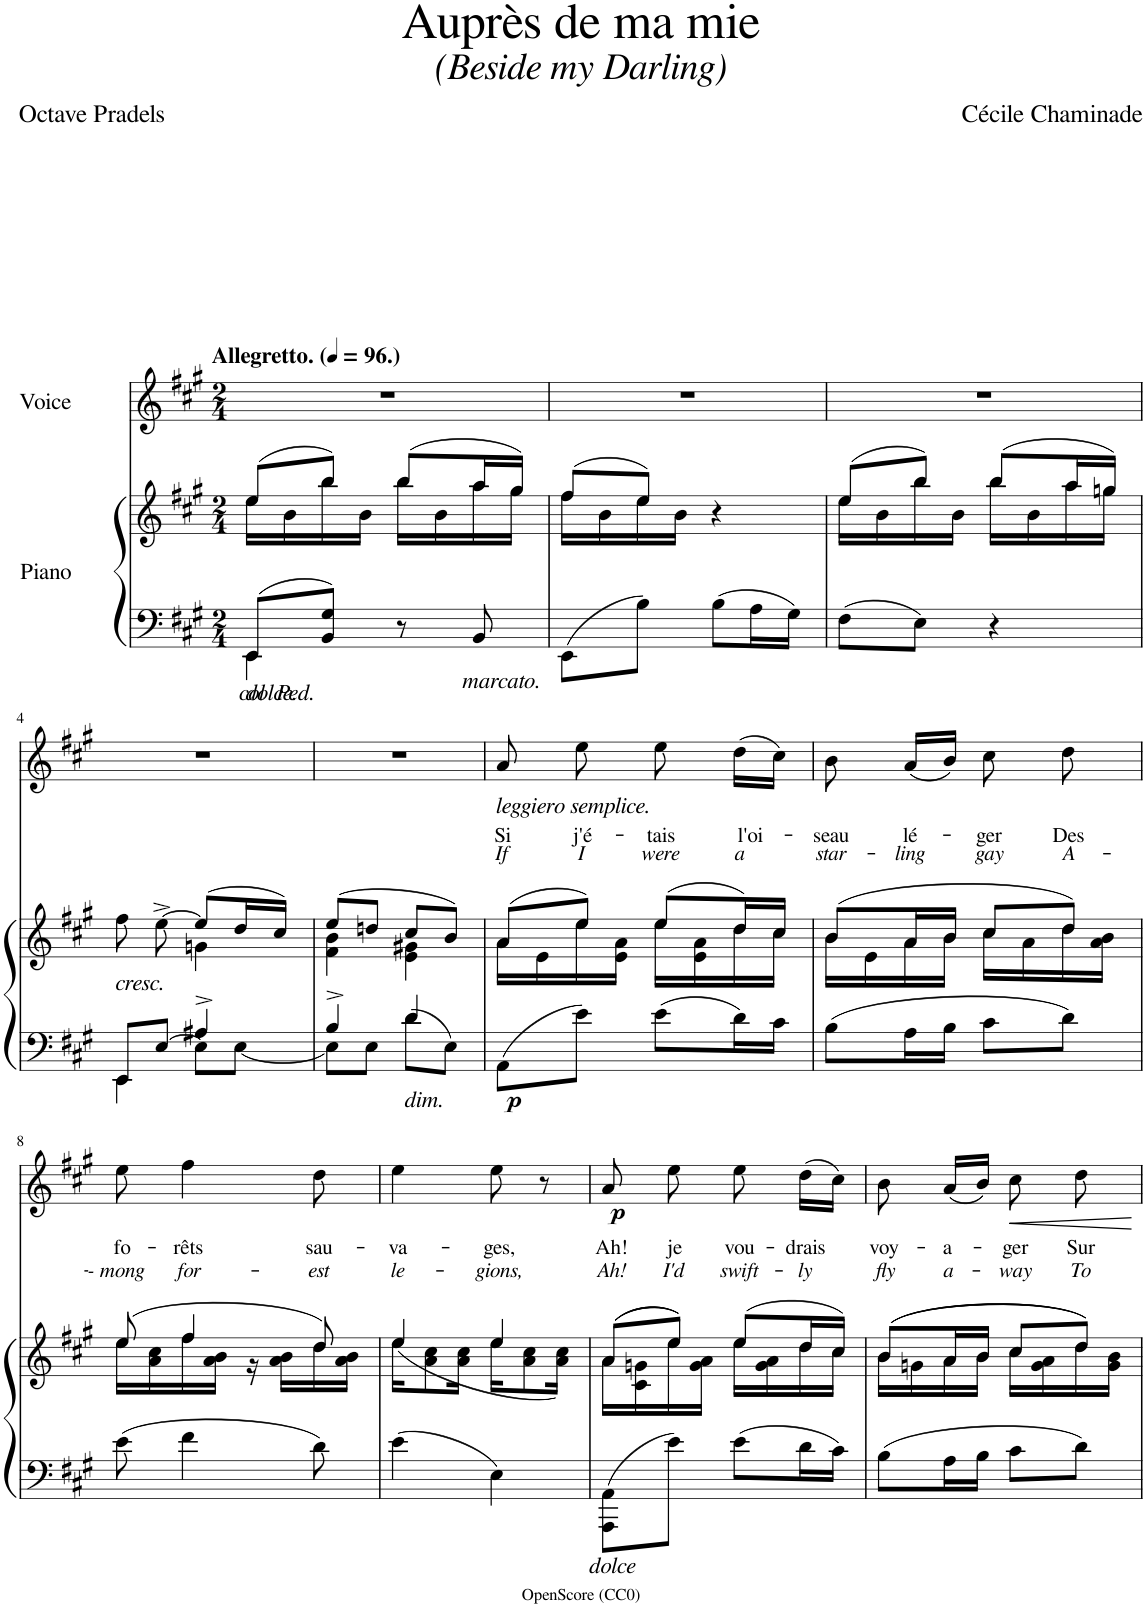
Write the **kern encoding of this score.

**kern	**kern	**dynam	**kern	**text	**text	**dynam
*part2	*part2	*part2	*part1	*part1	*part1	*part1
*staff3	*staff2	*staff2/3	*staff1	*staff1	*staff1	*staff1
*I"Piano	*	*	*I"Voice	*	*	*
*I'Pno	*	*	*	*	*	*
*clefF4	*clefG2	*	*clefG2	*	*	*
*k[f#c#g#]	*k[f#c#g#]	*	*k[f#c#g#]	*	*	*
*M2/4	*M2/4	*	*M2/4	*	*	*
*MM96	*MM96	*	*MM96	*	*	*
=1	=1	=1	=1	=1	=1	=1
*^	*^	*	*	*	*	*
!	!	!	!	!	!LO:TX:a:B:t=Allegretto. (	!	!	!
!	!	!	!	!	!LO:TX:a:B:t=.)	!	!	!
!LO:TX:b:i:t=dolce.	!	!	!	!	!	!	!	!
!LO:TX:b:i:t=col  Ped.	!	!	!	!	!	!	!	!
8EE/L	4EE\	(8ee/L	16ee\LL	.	2r	.	.	.
.	.	.	16b\	.	.	.	.	.
8BB/ 8G#/J	.	8bb/J)	16bb\	.	.	.	.	.
.	.	.	16b\JJ	.	.	.	.	.
8r	4ryy	(8bb/L	16bb\LL	.	.	.	.	.
.	.	.	16b\	.	.	.	.	.
!LO:TX:b:i:t=marcato.	!	!	!	!	!	!	!	!
8BB/	.	16aa/L	16aa\	.	.	.	.	.
.	.	16gg#/JJ)	16gg#\JJ	.	.	.	.	.
*v	*v	*	*	*	*	*	*	*
=2	=2	=2	=2	=2	=2	=2	=2
8EE\L	(8ff#/L	16ff#\LL	.	2r	.	.	.
.	.	16b\	.	.	.	.	.
8B\J	8ee/J)	16ee\	.	.	.	.	.
.	.	16b\JJ	.	.	.	.	.
8B\L	4r	4ryy	.	.	.	.	.
16A\L	.	.	.	.	.	.	.
16G#\JJ	.	.	.	.	.	.	.
=3	=3	=3	=3	=3	=3	=3	=3
8F#\L	(8ee/L	16ee\LL	.	2r	.	.	.
.	.	16b\	.	.	.	.	.
8E\J	8bb/J)	16bb\	.	.	.	.	.
.	.	16b\JJ	.	.	.	.	.
4r	(8bb/L	16bb\LL	.	.	.	.	.
.	.	16b\	.	.	.	.	.
.	16aa/L	16aa\	.	.	.	.	.
.	16ggn/JJ)	16gg\JJ	.	.	.	.	.
!!LO:LB:g=z
=4	=4	=4	=4	=4	=4	=4	=4
*^	*	*	*	*	*	*	*
!	!	!LO:TX:b:i:t=cresc.	!	!	!	!	!	!
8EE/L	4EE\	8ryy	8ff#\	.	2r	.	.	.
[8E/J	.	[8ee^\	8ryy	.	.	.	.	.
8E\L]	4A#X^/	(8ee/L]	4gn\	.	.	.	.	.
[8E\J	.	16dd/L	.	.	.	.	.	.
.	.	16cc#/JJ)	.	.	.	.	.	.
=5	=5	=5	=5	=5	=5	=5	=5	=5
8E\L]	4B^/	(8ee/L	4f#\ 4b\	.	2r	.	.	.
8E\J	.	8ddn/J	.	.	.	.	.	.
!LO:TX:b:i:t=dim.	!	!	!	!	!	!	!	!
8d\L	4d/	8cc#/L	4e\ 4g#X\	.	.	.	.	.
8E\J	.	8b/J)	.	.	.	.	.	.
*v	*v	*	*	*	*	*	*	*
=6	=6	=6	=6	=6	=6	=6	=6
!	!	!	!	!LO:TX:b:i:t=leggiero semplice.	!	!	!
!	!	!	!LO:DY:b=2	!	!LO:LY:b	!LO:LY:b	!
8AA\L	(8a/L	16a\LL	p	8a/	Si	If	.
.	.	16e\	.	.	.	.	.
!	!	!	!	!	!LO:LY:b	!LO:LY:b	!
8e\J	8ee/J)	16ee\	.	8ee\	j'é-	I	.
.	.	16e\ 16a\JJ	.	.	.	.	.
!	!	!	!	!	!LO:LY:b	!LO:LY:b	!
8e\L	(8ee/L	16ee\LL	.	8ee\	-tais	were	.
.	.	16e\ 16a\	.	.	.	.	.
!	!	!	!	!	!LO:LY:b	!LO:LY:b	!
16d\L	16dd/L)	16dd\	.	(16dd\LL	l'oi-	a	.
16c#\JJ	16cc#/JJ	16cc#\JJ	.	16cc#\JJ)	.	.	.
=7	=7	=7	=7	=7	=7	=7	=7
!	!	!	!	!	!LO:LY:b	!LO:LY:b	!
8B\L	(8b/L	16b\LL	.	8b\	-seau	star-	.
.	.	16e\	.	.	.	.	.
!	!	!	!	!	!LO:LY:b	!LO:LY:b	!
16A\L	16a/L	16a\	.	(16a/LL	lé-	-ling	.
16B\JJ	16b/JJ	16b\JJ	.	16b/JJ)	.	.	.
!	!	!	!	!	!LO:LY:b	!LO:LY:b	!
8c#\L	8cc#/L	16cc#\LL	.	8cc#\	-ger	gay	.
.	.	16a\	.	.	.	.	.
!	!	!	!	!	!LO:LY:b	!LO:LY:b	!
8d\J	8dd/J)	16dd\	.	8dd\	Des	A-	.
.	.	16a\ 16b\JJ	.	.	.	.	.
!!LO:LB:g=z
=8	=8	=8	=8	=8	=8	=8	=8
!	!	!	!	!	!LO:LY:b	!LO:LY:b	!
8e\	(8ee/	16ee\LL	.	8ee\	fo-	-- mong	.
.	.	16a\ 16cc#\	.	.	.	.	.
!	!	!	!	!	!LO:LY:b	!LO:LY:b	!
4f#\	4ff#/	16ff#\	.	4ff#\	-rêts	for-	.
.	.	16a\ 16b\JJ	.	.	.	.	.
.	.	16r	.	.	.	.	.
.	.	16a\ 16b\LL	.	.	.	.	.
!	!	!	!	!	!LO:LY:b	!LO:LY:b	!
8d\	8dd/)	16dd\	.	8dd\	sau-	-est	.
.	.	16a\ 16b\JJ	.	.	.	.	.
=9	=9	=9	=9	=9	=9	=9	=9
!	!	!	!	!	!LO:LY:b	!LO:LY:b	!
4e\	(4ee/	16ee\KL	.	4ee\	-va-	le-	.
.	.	8a\ 8cc#\	.	.	.	.	.
.	.	16a\ 16cc#\Jk	.	.	.	.	.
!	!	!	!	!	!LO:LY:b	!LO:LY:b	!
4E\	4ee/	16ee\KL	.	8ee\	-ges,	-gions,	.
.	.	8a\ 8cc#\	.	.	.	.	.
.	.	.	.	8r	.	.	.
.	.	16a\ 16cc#\Jk)	.	.	.	.	.
=10	=10	=10	=10	=10	=10	=10	=10
!LO:TX:b:i:t=dolce	!	!	!	!	!	!	!
!	!	!	!	!	!LO:LY:b	!LO:LY:b	!LO:DY:b
8AAA\ 8AA\L	((8a/L	16a\LL	.	8a/	Ah!	Ah!	p
.	.	16c#\ 16gn\	.	.	.	.	.
!	!	!	!	!	!LO:LY:b	!LO:LY:b	!
8e\J	8ee/J))	16ee\	.	8ee\	je	I'd	.
.	.	16g\ 16a\JJ	.	.	.	.	.
!	!	!	!	!	!LO:LY:b	!LO:LY:b	!
8e\L	(8ee/L	16ee\LL	.	8ee\	vou-	swift-	.
.	.	16g\ 16a\	.	.	.	.	.
!	!	!	!	!	!LO:LY:b	!LO:LY:b	!
16d\L	16dd/L	16dd\	.	(16dd\LL	-drais	-ly	.
16c#\JJ	16cc#/JJ)	16cc#\JJ	.	16cc#\JJ)	.	.	.
=11	=11	=11	=11	=11	=11	=11	=11
!	!	!	!	!	!LO:LY:b	!LO:LY:b	!
8B\L	((8b/L	16b\LL	.	8b\	voy-	fly	.
.	.	16gn\	.	.	.	.	.
!	!	!	!	!	!LO:LY:b	!LO:LY:b	!
16A\L	16a/L	16a\	.	(16a/LL	-a-	a-	.
16B\JJ	16b/JJ	16b\JJ	.	16b/JJ)	.	.	.
!	!	!	!	!	!LO:LY:b	!LO:LY:b	!LO:HP:b
8c#\L	8cc#/L	16cc#\LL	.	8cc#\	-ger	-way	<
.	.	16g\ 16a\	.	.	.	.	.
!	!	!	!	!	!LO:LY:b	!LO:LY:b	!
8d\J	8dd/J))	16dd\	.	8dd\	Sur	To	.
.	.	16g\ 16b\JJ	.	.	.	.	.
*	*v	*v	*	*	*	*	*
.	.	.	.	.	.	[
=	=	=	=	=	=	=
*-	*-	*-	*-	*-	*-	*-
